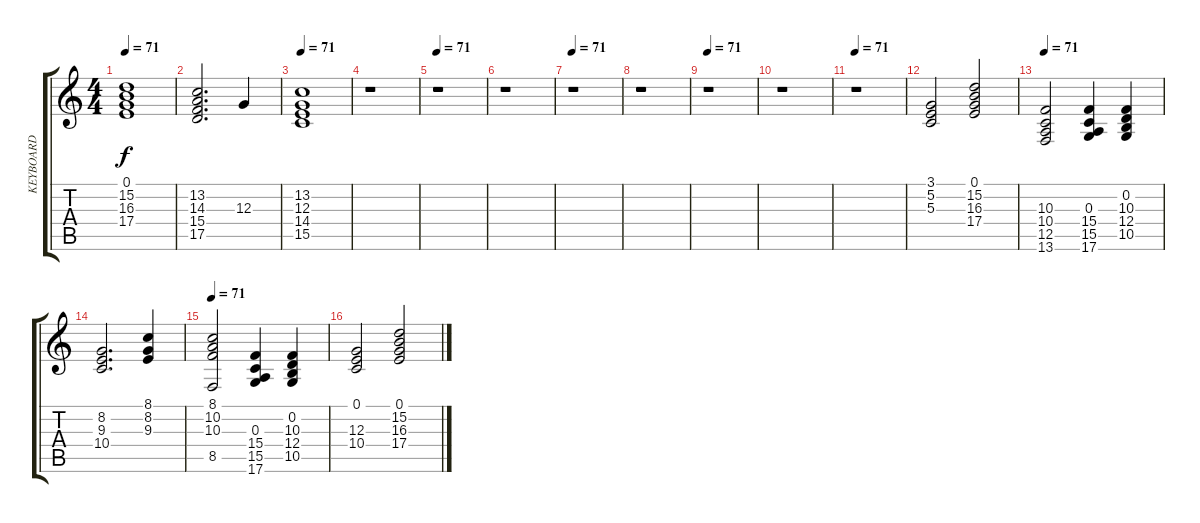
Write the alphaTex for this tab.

\track ("KEYBOARD" "KEYBOARD") {instrument seashore}
\staff {score tabs}
\tuning (E4 B3 G3 D3 A2 E2) {hide}
\ts (4 4)
\tempo 71
\clef g2
\ks c
(0.1 15.2 16.3 17.4).1{dy f} |
(13.2 14.3 15.4 17.5).2{d} 12.3.4 |
\tempo 71
(13.2 12.3 14.4 15.5).1 |
r.1 |
\tempo 71
r.1 |
r.1 |
\tempo 71
r.1 |
r.1 |
\tempo 71
r.1 |
r.1 |
\tempo 71
r.1 |
(3.1 5.2 5.3).2{volume 11} (0.1 15.2 16.3 17.4).2{volume 11} |
\tempo 71
(10.3 10.4 12.5 13.6).2 (0.3 15.4 15.5 17.6).4 (0.2 10.3 12.4 10.5).4 |
(8.2 9.3 10.4).2{d} (8.1 8.2 9.3).4 |
\tempo 71
(8.1 10.2 10.3 8.5).2 (0.3 15.4 15.5 17.6).4 (0.2 10.3 12.4 10.5).4 |
(0.1 12.3 10.4).2 (0.1 15.2 16.3 17.4).2
